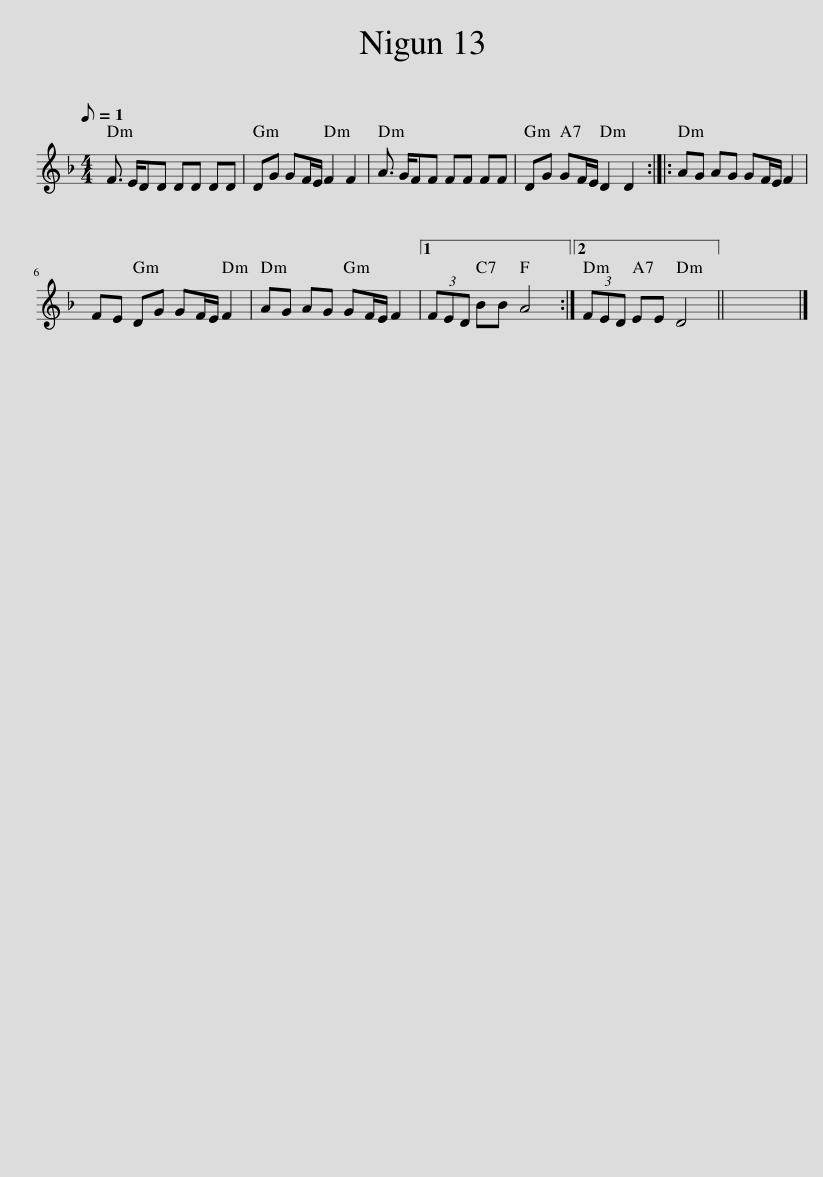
X:1
L:1/8
Q:1/8=1
M:4/4
I:linebreak $
K:Dmin
V:1 treble
V:1
 F3/2 E/DD DD DD | DG GF/E/ F2 F2 | A3/2 G/FF FF FF | DG GF/E/ D2 D2 :: AG AG GF/E/ F2 |$ %5
 FE DG GF/E/ F2 | AG AG GF/E/ F2 |1 (3FED BB A4 :|2 (3FED EE D4 || x8 |] %10
